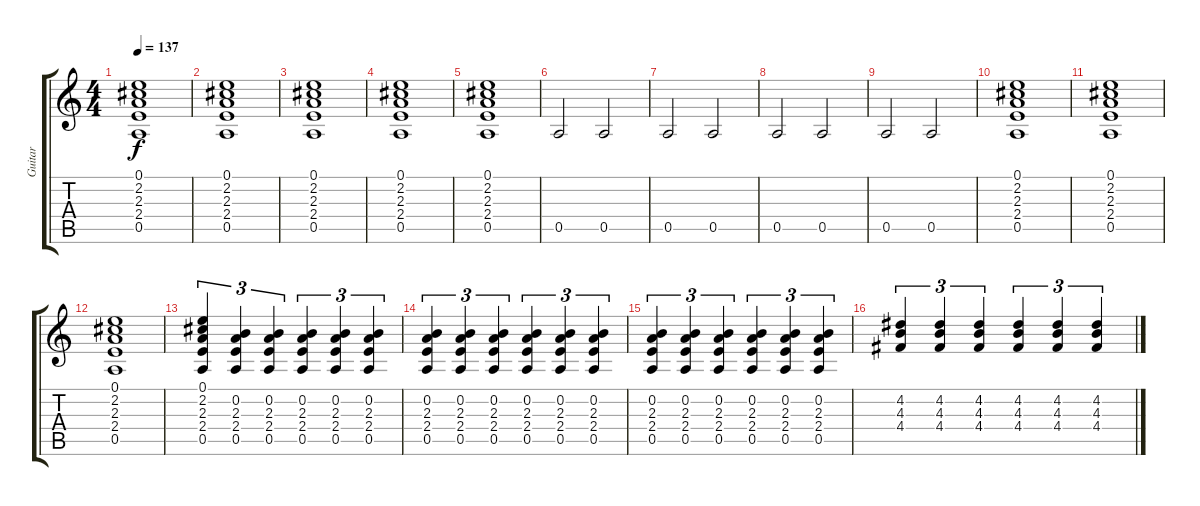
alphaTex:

\track ("Guitar" "Guitar") {instrument overdrivenguitar}
\staff {score tabs}
\tuning (E4 B3 G3 D3 A2 E2) {hide}
\ts (4 4)
\tempo 137
\clef g2
\ks c
(0.1 2.2 2.3 2.4 0.5).1{dy f} |
(0.1 2.2 2.3 2.4 0.5).1 |
(0.1 2.2 2.3 2.4 0.5).1 |
(0.1 2.2 2.3 2.4 0.5).1 |
(0.1 2.2 2.3 2.4 0.5).1 |
0.5.2 0.5.2 |
0.5.2 0.5.2 |
0.5.2 0.5.2 |
0.5.2 0.5.2 |
(0.1 2.2 2.3 2.4 0.5).1 |
(0.1 2.2 2.3 2.4 0.5).1 |
(0.1 2.2 2.3 2.4 0.5).1 |
(0.1 2.2 2.3 2.4 0.5).4{tu (3 2)} (0.2 2.3 2.4 0.5).4{tu (3 2)} (0.2 2.3 2.4 0.5).4{tu (3 2)} (0.2 2.3 2.4 0.5).4{tu (3 2)} (0.2 2.3 2.4 0.5).4{tu (3 2)} (0.2 2.3 2.4 0.5).4{tu (3 2)} |
(0.2 2.3 2.4 0.5).4{tu (3 2)} (0.2 2.3 2.4 0.5).4{tu (3 2)} (0.2 2.3 2.4 0.5).4{tu (3 2)} (0.2 2.3 2.4 0.5).4{tu (3 2)} (0.2 2.3 2.4 0.5).4{tu (3 2)} (0.2 2.3 2.4 0.5).4{tu (3 2)} |
(0.2 2.3 2.4 0.5).4{tu (3 2)} (0.2 2.3 2.4 0.5).4{tu (3 2)} (0.2 2.3 2.4 0.5).4{tu (3 2)} (0.2 2.3 2.4 0.5).4{tu (3 2)} (0.2 2.3 2.4 0.5).4{tu (3 2)} (0.2 2.3 2.4 0.5).4{tu (3 2)} |
(4.2 4.3 4.4).4{tu (3 2)} (4.2 4.3 4.4).4{tu (3 2)} (4.2 4.3 4.4).4{tu (3 2)} (4.2 4.3 4.4).4{tu (3 2)} (4.2 4.3 4.4).4{tu (3 2)} (4.2 4.3 4.4).4{tu (3 2)}
